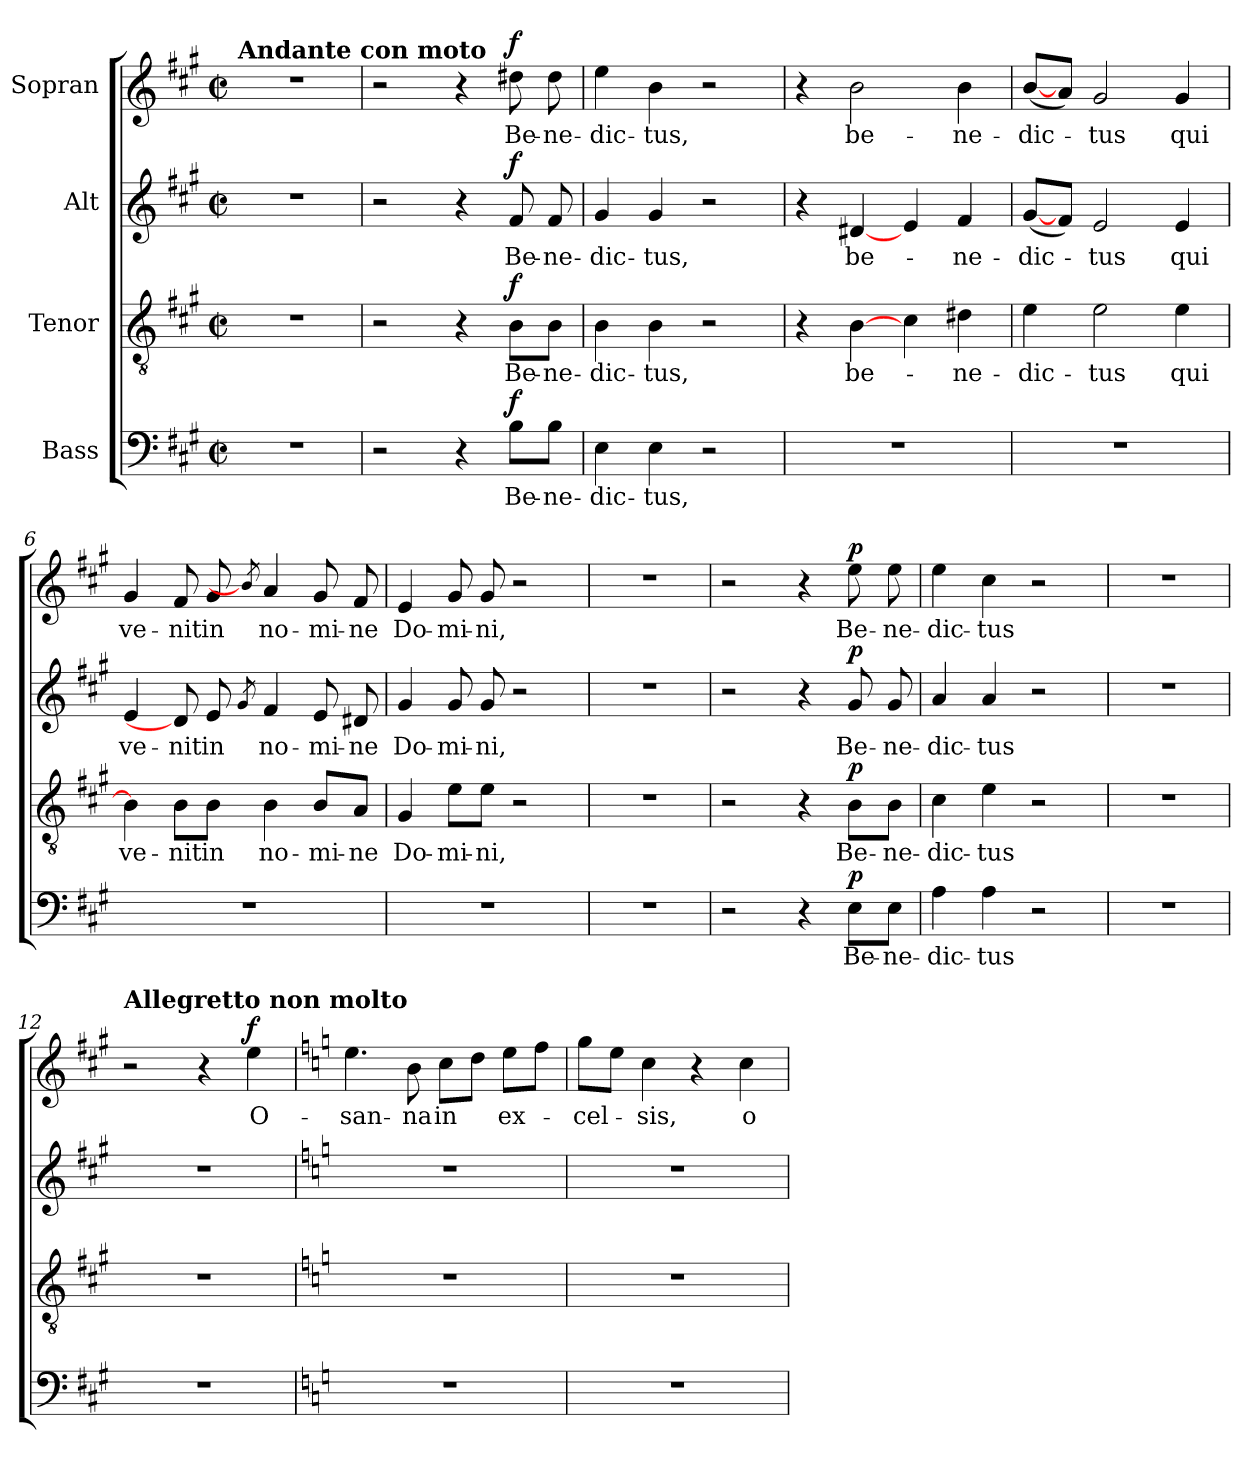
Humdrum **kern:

**kern	**text	**dynam	**kern	**text	**dynam	**kern	**text	**dynam	**kern	**text	**dynam
*part4	*part4	*part4	*part3	*part3	*part3	*part2	*part2	*part2	*part1	*part1	*part1
*staff4	*staff4	*staff4	*staff3	*staff3	*staff3	*staff2	*staff2	*staff2	*staff1	*staff1	*staff1
*I"Bass	*	*	*I"Tenor	*	*	*I"Alt	*	*	*I"Sopran	*	*
*clefF4	*	*	*clefGv2	*	*	*clefG2	*	*	*clefG2	*	*
*k[f#c#g#]	*	*	*k[f#c#g#]	*	*	*k[f#c#g#]	*	*	*k[f#c#g#]	*	*
*A:	*	*	*A:	*	*	*A:	*	*	*A:	*	*
*M2/2	*	*	*M2/2	*	*	*M2/2	*	*	*M2/2	*	*
*met(c|)	*	*	*met(c|)	*	*	*met(c|)	*	*	*met(c|)	*	*
*MM100	*	*	*MM100	*	*	*MM100	*	*	*MM100	*	*
=1	=1	=1	=1	=1	=1	=1	=1	=1	=1	=1	=1
!	!	!	!	!	!	!	!	!	!LO:TX:a:B:t=Andante con moto	!	!
1r	.	.	1r	.	.	1r	.	.	1r	.	.
=2	=2	=2	=2	=2	=2	=2	=2	=2	=2	=2	=2
2r	.	.	2r	.	.	2r	.	.	2r	.	.
4r	.	.	4r	.	.	4r	.	.	4r	.	.
!	!LO:LY:b	!LO:DY:a	!	!LO:LY:b	!LO:DY:a	!	!LO:LY:b	!LO:DY:a	!	!LO:LY:b	!LO:DY:a
8B\L	Be-	f	8B\L	Be-	f	8f#/	Be-	f	8dd#X\	Be-	f
!	!LO:LY:b	!	!	!LO:LY:b	!	!	!LO:LY:b	!	!	!LO:LY:b	!
8B\J	-ne-	.	8B\J	-ne-	.	8f#/	-ne-	.	8dd#\	-ne-	.
=3	=3	=3	=3	=3	=3	=3	=3	=3	=3	=3	=3
!	!LO:LY:b	!	!	!LO:LY:b	!	!	!LO:LY:b	!	!	!LO:LY:b	!
4E\	-dic-	.	4B\	-dic-	.	4g#/	-dic-	.	4ee\	-dic-	.
!	!LO:LY:b	!	!	!LO:LY:b	!	!	!LO:LY:b	!	!	!LO:LY:b	!
4E\	-tus,	.	4B\	-tus,	.	4g#/	-tus,	.	4b\	-tus,	.
2r	.	.	2r	.	.	2r	.	.	2r	.	.
=4	=4	=4	=4	=4	=4	=4	=4	=4	=4	=4	=4
1r	.	.	4r	.	.	4r	.	.	4r	.	.
!	!	!	!	!LO:LY:b	!	!	!LO:LY:b	!	!	!LO:LY:b	!
.	.	.	[4B\	be-	.	[4d#X/	be-	.	2b\	be-	.
.	.	.	4c#\	.	.	4e/	.	.	.	.	.
!	!	!	!	!LO:LY:b	!	!	!LO:LY:b	!	!	!LO:LY:b	!
.	.	.	4d#X\	-ne-	.	4f#/	-ne-	.	4b\	-ne-	.
=5	=5	=5	=5	=5	=5	=5	=5	=5	=5	=5	=5
!	!	!	!	!LO:LY:b	!	!	!LO:LY:b	!	!	!LO:LY:b	!
1r	.	.	4e\	-dic-	.	(<[8g#/L	-dic-	.	(<[8b/L	-dic-	.
.	.	.	.	.	.	8f#/J)	.	.	8a/J)	.	.
!	!	!	!	!LO:LY:b	!	!	!LO:LY:b	!	!	!LO:LY:b	!
.	.	.	2e\	-tus	.	2e/	-tus	.	2g#/	-tus	.
!	!	!	!	!LO:LY:b	!	!	!LO:LY:b	!	!	!LO:LY:b	!
.	.	.	4e\	qui	.	4e/	qui	.	4g#/	qui	.
!!LO:LB:g=z
=6	=6	=6	=6	=6	=6	=6	=6	=6	=6	=6	=6
!	!	!	!	!LO:LY:b	!	!	!LO:LY:b	!	!	!LO:LY:b	!
1r	.	.	4B\]	ve-	.	4e/	ve-	.	4g#/	ve-	.
!	!	!	!	!LO:LY:b	!	!	!LO:LY:b	!	!	!LO:LY:b	!
.	.	.	8B\L	-nit	.	8d#/]	-nit	.	8f#/	-nit	.
!	!	!	!	!LO:LY:b	!	!	!LO:LY:b	!	!	!LO:LY:b	!
.	.	.	8B\J	in	.	8e/	in	.	8g#/	in	.
.	.	.	.	.	.	8qg#/_	.	.	8qb/]	.	.
!	!	!	!	!LO:LY:b	!	!	!LO:LY:b	!	!	!LO:LY:b	!
.	.	.	4B\	no-	.	4f#/	no-	.	4a/	no-	.
!	!	!	!	!LO:LY:b	!	!	!LO:LY:b	!	!	!LO:LY:b	!
.	.	.	8B/L	-mi-	.	8e/	-mi-	.	8g#/	-mi-	.
!	!	!	!	!LO:LY:b	!	!	!LO:LY:b	!	!	!LO:LY:b	!
.	.	.	8A/J	-ne	.	8d#X/	-ne	.	8f#/	-ne	.
=7	=7	=7	=7	=7	=7	=7	=7	=7	=7	=7	=7
!	!	!	!	!LO:LY:b	!	!	!LO:LY:b	!	!	!LO:LY:b	!
1r	.	.	4G#/	Do-	.	4g#/	Do-	.	4e/	Do-	.
!	!	!	!	!LO:LY:b	!	!	!LO:LY:b	!	!	!LO:LY:b	!
.	.	.	8e\L	-mi-	.	8g#/	-mi-	.	8g#/	-mi-	.
!	!	!	!	!LO:LY:b	!	!	!LO:LY:b	!	!	!LO:LY:b	!
.	.	.	8e\J	-ni,	.	8g#/	-ni,	.	8g#/	-ni,	.
.	.	.	2r	.	.	2r	.	.	2r	.	.
=8	=8	=8	=8	=8	=8	=8	=8	=8	=8	=8	=8
1r	.	.	1r	.	.	1r	.	.	1r	.	.
=9	=9	=9	=9	=9	=9	=9	=9	=9	=9	=9	=9
2r	.	.	2r	.	.	2r	.	.	2r	.	.
4r	.	.	4r	.	.	4r	.	.	4r	.	.
!	!LO:LY:b	!LO:DY:a	!	!LO:LY:b	!LO:DY:a	!	!LO:LY:b	!LO:DY:a	!	!LO:LY:b	!LO:DY:a
8E\L	Be-	p	8B\L	Be-	p	8g#/	Be-	p	8ee\	Be-	p
!	!LO:LY:b	!	!	!LO:LY:b	!	!	!LO:LY:b	!	!	!LO:LY:b	!
8E\J	-ne-	.	8B\J	-ne-	.	8g#/	-ne-	.	8ee\	-ne-	.
=10	=10	=10	=10	=10	=10	=10	=10	=10	=10	=10	=10
!	!LO:LY:b	!	!	!LO:LY:b	!	!	!LO:LY:b	!	!	!LO:LY:b	!
4A\	-dic-	.	4c#\	-dic-	.	4a/	-dic-	.	4ee\	-dic-	.
!	!LO:LY:b	!	!	!LO:LY:b	!	!	!LO:LY:b	!	!	!LO:LY:b	!
4A\	-tus	.	4e\	-tus	.	4a/	-tus	.	4cc#\	-tus	.
2r	.	.	2r	.	.	2r	.	.	2r	.	.
!!LO:PB:g=z
=11	=11	=11	=11	=11	=11	=11	=11	=11	=11	=11	=11
1r	.	.	1r	.	.	1r	.	.	1r	.	.
=12	=12	=12	=12	=12	=12	=12	=12	=12	=12	=12	=12
!	!	!	!	!	!	!	!	!	!LO:TX:a:B:t=Allegretto non molto	!	!
1r	.	.	1r	.	.	1r	.	.	2r	.	.
.	.	.	.	.	.	.	.	.	4r	.	.
!	!	!	!	!	!	!	!	!	!	!LO:LY:b	!LO:DY:a
.	.	.	.	.	.	.	.	.	4ee\	O-	f
=13	=13	=13	=13	=13	=13	=13	=13	=13	=13	=13	=13
*k[]	*	*	*k[]	*	*	*k[]	*	*	*k[]	*	*
*C:	*	*	*C:	*	*	*C:	*	*	*C:	*	*
!	!	!	!	!	!	!	!	!	!	!LO:LY:b	!
1r	.	.	1r	.	.	1r	.	.	4.ee\	-san-	.
!	!	!	!	!	!	!	!	!	!	!LO:LY:b	!
.	.	.	.	.	.	.	.	.	8b\	-na	.
!	!	!	!	!	!	!	!	!	!	!LO:LY:b	!
.	.	.	.	.	.	.	.	.	8cc\L	in	.
.	.	.	.	.	.	.	.	.	8dd\J	.	.
!	!	!	!	!	!	!	!	!	!	!LO:LY:b	!
.	.	.	.	.	.	.	.	.	8ee\L	ex-	.
.	.	.	.	.	.	.	.	.	8ff\J	.	.
=14	=14	=14	=14	=14	=14	=14	=14	=14	=14	=14	=14
!	!	!	!	!	!	!	!	!	!	!LO:LY:b	!
1r	.	.	1r	.	.	1r	.	.	8gg\L	-cel-	.
.	.	.	.	.	.	.	.	.	8ee\J	.	.
!	!	!	!	!	!	!	!	!	!	!LO:LY:b	!
.	.	.	.	.	.	.	.	.	4cc\	-sis,	.
.	.	.	.	.	.	.	.	.	4r	.	.
!	!	!	!	!	!	!	!	!	!	!LO:LY:b	!
.	.	.	.	.	.	.	.	.	4cc\	o-	.
=	=	=	=	=	=	=	=	=	=	=	=
*-	*-	*-	*-	*-	*-	*-	*-	*-	*-	*-	*-
